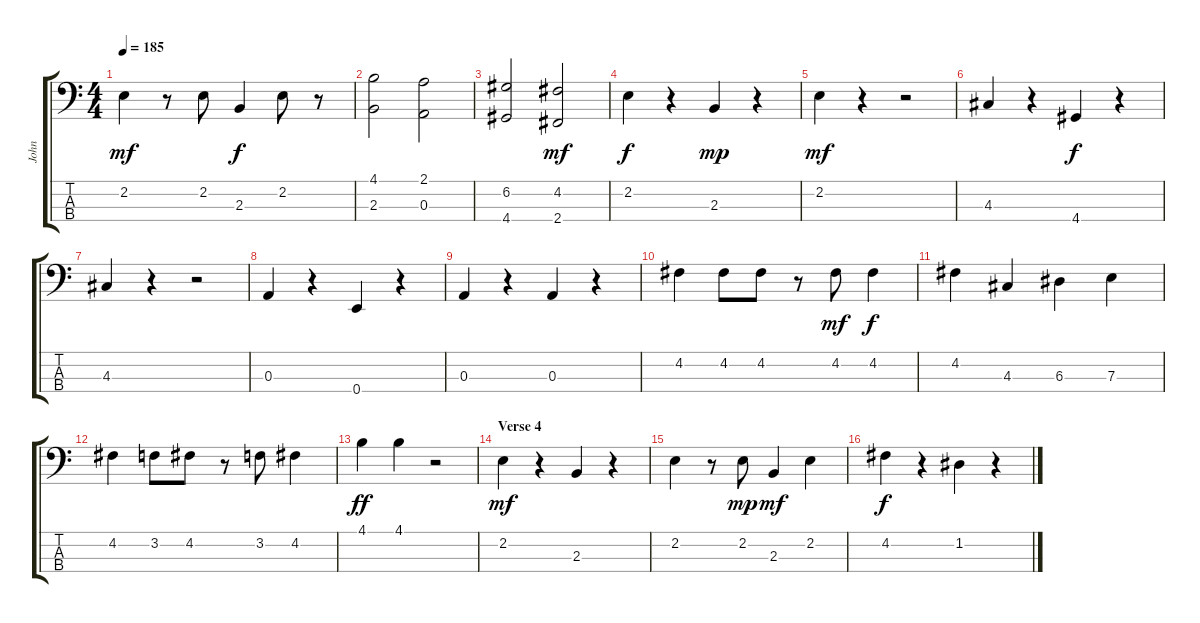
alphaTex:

\track ("John" "John") {instrument electricbasspick}
\staff {score tabs}
\tuning (G2 D2 A1 E1) {hide}
\ts (4 4)
\tempo 185
\clef f4
\ks c
2.2.4{dy mf} r.8 2.2.8 2.3.4{dy f} 2.2.8 r.8 |
(4.1 2.3).2 (2.1 0.3).2 |
(6.2 4.4).2 (4.2 2.4).2{dy mf} |
2.2.4{dy f} r.4 2.3.4{dy mp} r.4 |
2.2.4{dy mf} r.4 r.2 |
4.3.4 r.4 4.4.4{dy f} r.4 |
4.3.4 r.4 r.2 |
0.3.4 r.4 0.4.4 r.4 |
0.3.4 r.4 0.3.4 r.4 |
4.2.4 4.2.8 4.2.8 r.8 4.2.8{dy mf} 4.2.4{dy f} |
4.2.4 4.3.4 6.3.4 7.3.4 |
4.2.4 3.2.8 4.2.8 r.8 3.2.8 4.2.4 |
4.1.4{dy ff} 4.1.4 r.2 |
\section ("" "Verse 4")
2.2.4{dy mf} r.4 2.3.4 r.4 |
2.2.4 r.8 2.2.8{dy mp} 2.3.4{dy mf} 2.2.4 |
4.2.4{dy f} r.4 1.2.4 r.4
